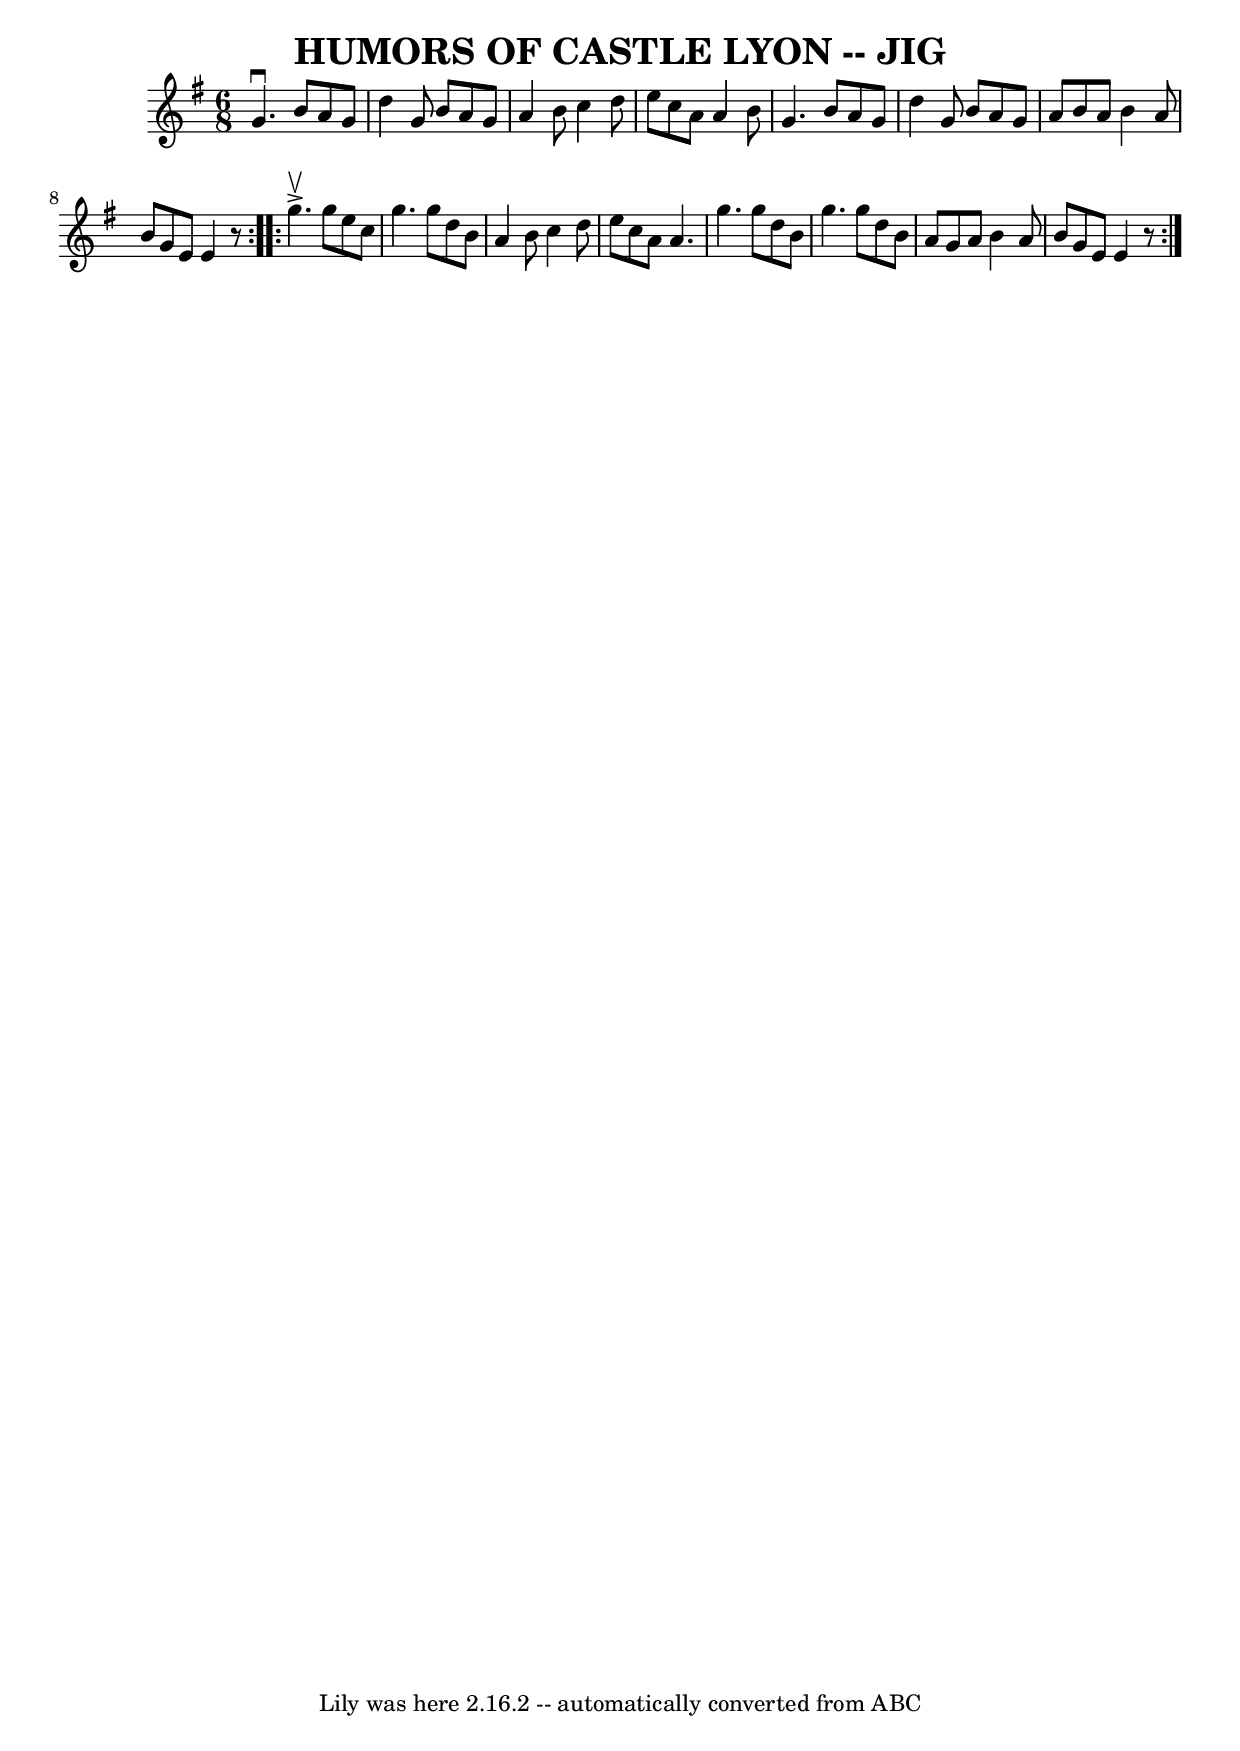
\version "2.16.2"
\include "Mammoth.ily"
\header {
  %% book = "Ryan's Mammoth Collection of Fiddle Tunes"
  crossRefNumber = "1"
  footnotes = ""
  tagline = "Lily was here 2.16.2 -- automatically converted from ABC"
  title = "HUMORS OF CASTLE LYON -- JIG"

}
voicedefault =  {



  \repeat volta 2 {

    \time 6/8 
    \key g \major g'4.^\downbow b'8 a'8 g'8    |
    d''4 
    g'8 b'8 a'8 g'8    |
    a'4 b'8 c''4 d''8    
    |
    e''8 c''8 a'8 a'4 b'8        |
    g'4. b'8    
    a'8 g'8    |
    d''4 g'8 b'8 a'8 g'8    |
    a'8    
    b'8 a'8 b'4 a'8    |
    b'8 g'8 e'8 e'4    r8   
  }     

  \repeat volta 2 {
    g''4.^\upbow^\accent g''8 e''8 c''8    |
    
    g''4. g''8 d''8 b'8    |
    a'4 b'8 c''4 d''8    
    |
    e''8 c''8 a'8 a'4.        |
    g''4. g''8 d''8  
    b'8    |
    g''4. g''8 d''8 b'8    |
    a'8 g'8    
    a'8 b'4 a'8    |
    b'8 g'8 e'8 e'4    r8   
  }   

}

\score{
  <<

    \context Staff="default"
    {
      \voicedefault 
      
    }

  >>
  \layout {
    
  }
  \midi {
  }

}
